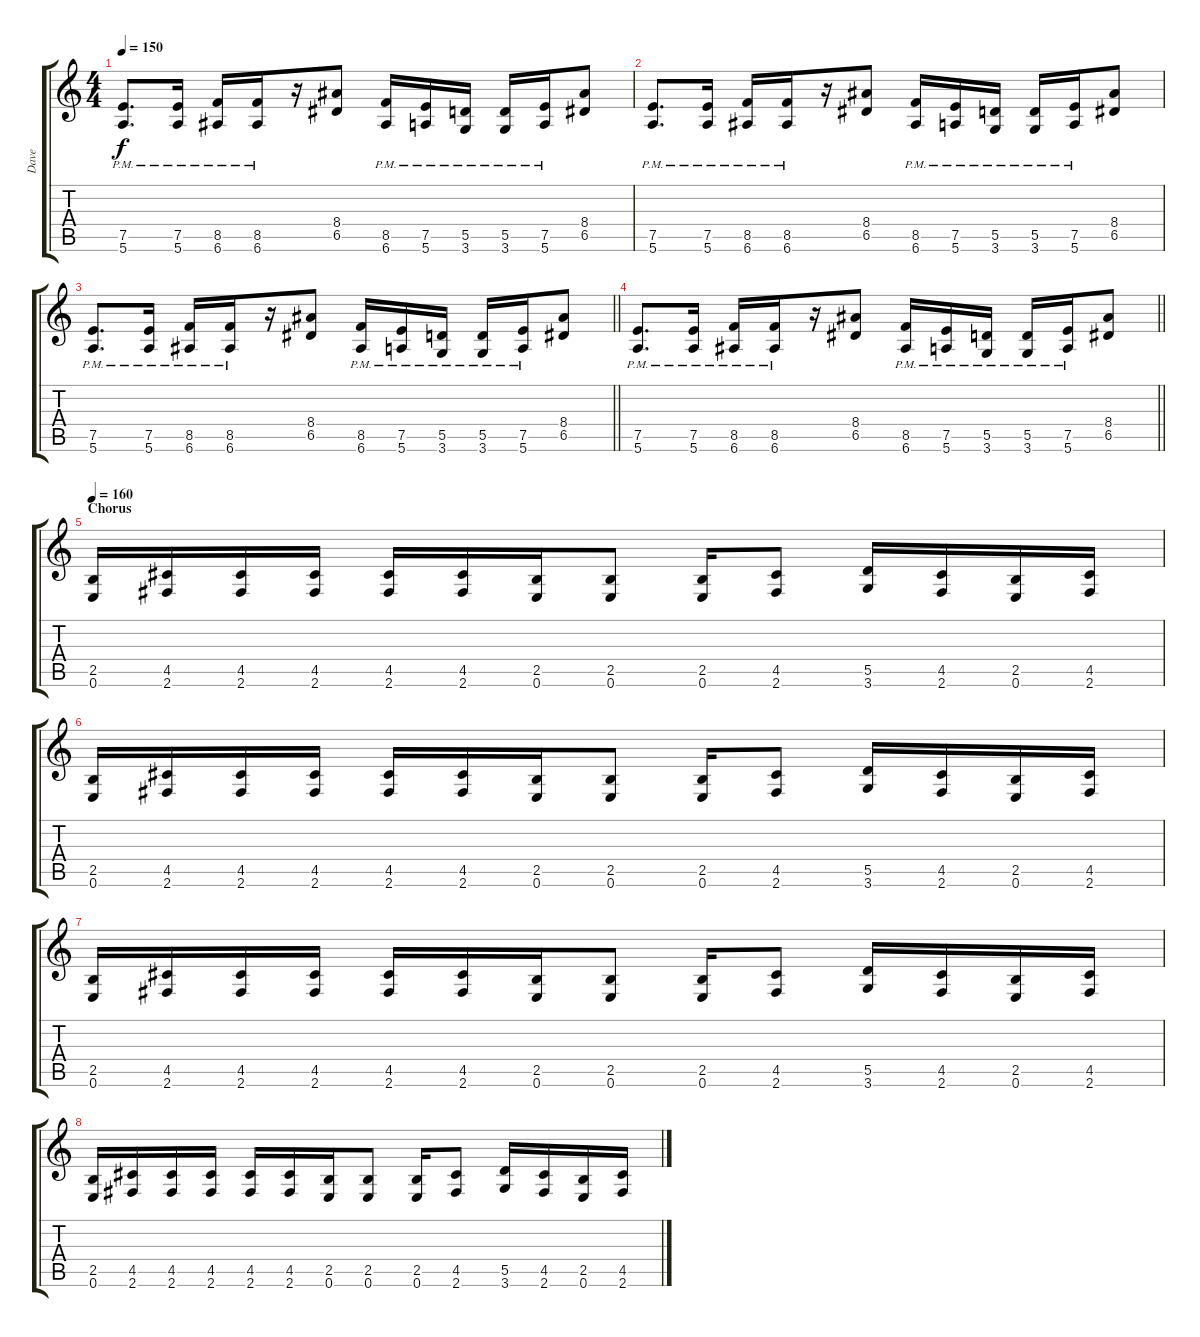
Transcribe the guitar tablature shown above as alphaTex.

\track ("Dave" "Dave") {instrument distortionguitar}
\staff {score tabs}
\tuning (E4 B3 G3 D3 A2 E2) {hide}
\ts (4 4)
\tempo 150
\clef g2
\ks c
(7.5{pm} 5.6{pm}).8{d dy f} (7.5{pm} 5.6{pm}).16 (8.5{pm} 6.6{pm}).16 (8.5{pm} 6.6{pm}).16 r.16 (8.4 6.5).8 (8.5{pm} 6.6{pm}).16 (7.5{pm} 5.6{pm}).16 (5.5{pm} 3.6{pm}).16 (5.5{pm} 3.6{pm}).16 (7.5{pm} 5.6{pm}).16 (8.4 6.5).8 |
(7.5{pm} 5.6{pm}).8{d} (7.5{pm} 5.6{pm}).16 (8.5{pm} 6.6{pm}).16 (8.5{pm} 6.6{pm}).16 r.16 (8.4 6.5).8 (8.5{pm} 6.6{pm}).16 (7.5{pm} 5.6{pm}).16 (5.5{pm} 3.6{pm}).16 (5.5{pm} 3.6{pm}).16 (7.5{pm} 5.6{pm}).16 (8.4 6.5).8 |
\barLineRight lightlight
(7.5{pm} 5.6{pm}).8{d} (7.5{pm} 5.6{pm}).16 (8.5{pm} 6.6{pm}).16 (8.5{pm} 6.6{pm}).16 r.16 (8.4 6.5).8 (8.5{pm} 6.6{pm}).16 (7.5{pm} 5.6{pm}).16 (5.5{pm} 3.6{pm}).16 (5.5{pm} 3.6{pm}).16 (7.5{pm} 5.6{pm}).16 (8.4 6.5).8 |
\barLineRight lightlight
(7.5{pm} 5.6{pm}).8{d} (7.5{pm} 5.6{pm}).16 (8.5{pm} 6.6{pm}).16 (8.5{pm} 6.6{pm}).16 r.16 (8.4 6.5).8 (8.5{pm} 6.6{pm}).16 (7.5{pm} 5.6{pm}).16 (5.5{pm} 3.6{pm}).16 (5.5{pm} 3.6{pm}).16 (7.5{pm} 5.6{pm}).16 (8.4 6.5).8 |
\section ("" "Chorus")
\tempo 160
(2.5 0.6).16 (4.5 2.6).16 (4.5 2.6).16 (4.5 2.6).16 (4.5 2.6).16 (4.5 2.6).16 (2.5 0.6).16 (2.5 0.6).8 (2.5 0.6).16 (4.5 2.6).8 (5.5 3.6).16 (4.5 2.6).16 (2.5 0.6).16 (4.5 2.6).16 |
(2.5 0.6).16 (4.5 2.6).16 (4.5 2.6).16 (4.5 2.6).16 (4.5 2.6).16 (4.5 2.6).16 (2.5 0.6).16 (2.5 0.6).8 (2.5 0.6).16 (4.5 2.6).8 (5.5 3.6).16 (4.5 2.6).16 (2.5 0.6).16 (4.5 2.6).16 |
(2.5 0.6).16 (4.5 2.6).16 (4.5 2.6).16 (4.5 2.6).16 (4.5 2.6).16 (4.5 2.6).16 (2.5 0.6).16 (2.5 0.6).8 (2.5 0.6).16 (4.5 2.6).8 (5.5 3.6).16 (4.5 2.6).16 (2.5 0.6).16 (4.5 2.6).16 |
(2.5 0.6).16 (4.5 2.6).16 (4.5 2.6).16 (4.5 2.6).16 (4.5 2.6).16 (4.5 2.6).16 (2.5 0.6).16 (2.5 0.6).8 (2.5 0.6).16 (4.5 2.6).8 (5.5 3.6).16 (4.5 2.6).16 (2.5 0.6).16 (4.5 2.6).16
